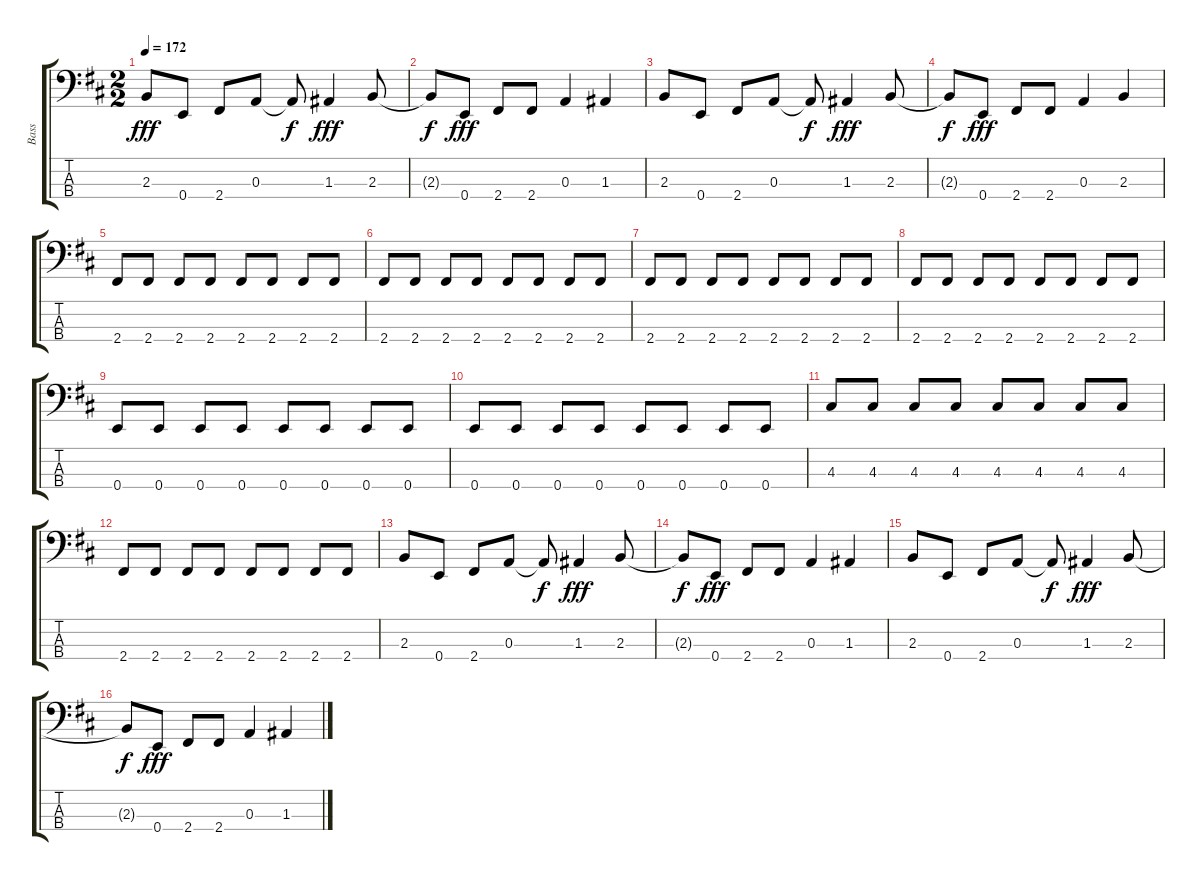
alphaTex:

\track ("Bass" "Bass") {instrument electricbassfinger}
\staff {score tabs}
\tuning (G2 D2 A1 E1) {hide}
\ts (2 2)
\tempo 172
\clef f4
\ks d
2.3.8{dy fff} 0.4.8 2.4.8 0.3.8 0.3{t}.8{dy f} 1.3.4{dy fff} 2.3.8 |
2.3{t}.8{dy f} 0.4.8{dy fff} 2.4.8 2.4.8 0.3.4 1.3.4 |
2.3.8 0.4.8 2.4.8 0.3.8 0.3{t}.8{dy f} 1.3.4{dy fff} 2.3.8 |
2.3{t}.8{dy f} 0.4.8{dy fff} 2.4.8 2.4.8 0.3.4 2.3.4 |
2.4.8 2.4.8 2.4.8 2.4.8 2.4.8 2.4.8 2.4.8 2.4.8 |
2.4.8 2.4.8 2.4.8 2.4.8 2.4.8 2.4.8 2.4.8 2.4.8 |
2.4.8 2.4.8 2.4.8 2.4.8 2.4.8 2.4.8 2.4.8 2.4.8 |
2.4.8 2.4.8 2.4.8 2.4.8 2.4.8 2.4.8 2.4.8 2.4.8 |
0.4.8 0.4.8 0.4.8 0.4.8 0.4.8 0.4.8 0.4.8 0.4.8 |
0.4.8 0.4.8 0.4.8 0.4.8 0.4.8 0.4.8 0.4.8 0.4.8 |
4.3.8 4.3.8 4.3.8 4.3.8 4.3.8 4.3.8 4.3.8 4.3.8 |
2.4.8 2.4.8 2.4.8 2.4.8 2.4.8 2.4.8 2.4.8 2.4.8 |
2.3.8 0.4.8 2.4.8 0.3.8 0.3{t}.8{dy f} 1.3.4{dy fff} 2.3.8 |
2.3{t}.8{dy f} 0.4.8{dy fff} 2.4.8 2.4.8 0.3.4 1.3.4 |
2.3.8 0.4.8 2.4.8 0.3.8 0.3{t}.8{dy f} 1.3.4{dy fff} 2.3.8 |
2.3{t}.8{dy f} 0.4.8{dy fff} 2.4.8 2.4.8 0.3.4 1.3.4
